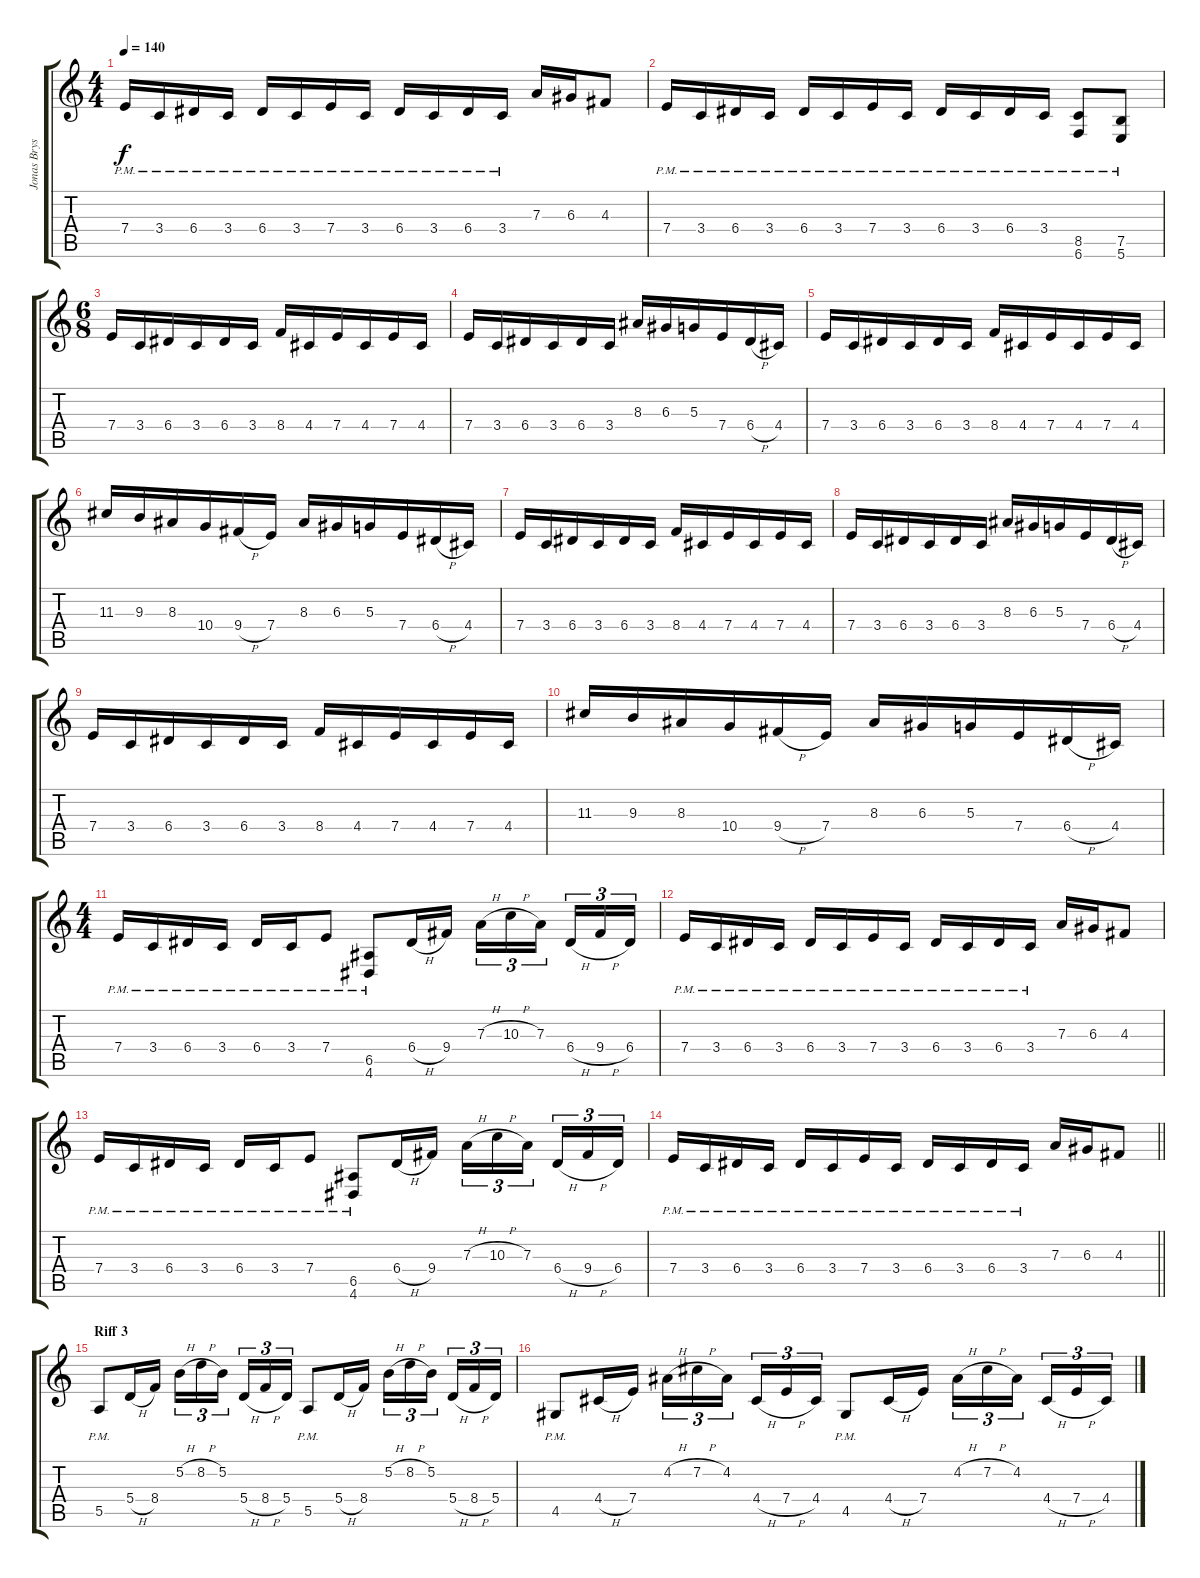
\track ("Jonas Bryssling" "Jonas Brys") {instrument distortionguitar}
\staff {score tabs}
\tuning (B3 Gb3 D3 A2 E2 B1) {hide}
\ts (4 4)
\tempo 140
\clef g2
\ks c
7.4{pm}.16{dy f} 3.4{pm}.16 6.4{pm}.16 3.4{pm}.16 6.4{pm}.16 3.4{pm}.16 7.4{pm}.16 3.4{pm}.16 6.4{pm}.16 3.4{pm}.16 6.4{pm}.16 3.4{pm}.16 7.3.16 6.3.16 4.3.8 |
7.4{pm}.16 3.4{pm}.16 6.4{pm}.16 3.4{pm}.16 6.4{pm}.16 3.4{pm}.16 7.4{pm}.16 3.4{pm}.16 6.4{pm}.16 3.4{pm}.16 6.4{pm}.16 3.4{pm}.16 (8.5{pm} 6.6{pm}).8 (7.5{pm} 5.6{pm}).8 |
\ts (6 8)
7.4.16 3.4.16 6.4.16 3.4.16 6.4.16 3.4.16 8.4.16 4.4.16 7.4.16 4.4.16 7.4.16 4.4.16 |
7.4.16 3.4.16 6.4.16 3.4.16 6.4.16 3.4.16 8.3.16 6.3.16 5.3.16 7.4.16 6.4{h}.16 4.4.16 |
7.4.16 3.4.16 6.4.16 3.4.16 6.4.16 3.4.16 8.4.16 4.4.16 7.4.16 4.4.16 7.4.16 4.4.16 |
11.3.16 9.3.16 8.3.16 10.4.16 9.4{h}.16 7.4.16 8.3.16 6.3.16 5.3.16 7.4.16 6.4{h}.16 4.4.16 |
7.4.16 3.4.16 6.4.16 3.4.16 6.4.16 3.4.16 8.4.16 4.4.16 7.4.16 4.4.16 7.4.16 4.4.16 |
7.4.16 3.4.16 6.4.16 3.4.16 6.4.16 3.4.16 8.3.16 6.3.16 5.3.16 7.4.16 6.4{h}.16 4.4.16 |
7.4.16 3.4.16 6.4.16 3.4.16 6.4.16 3.4.16 8.4.16 4.4.16 7.4.16 4.4.16 7.4.16 4.4.16 |
11.3.16 9.3.16 8.3.16 10.4.16 9.4{h}.16 7.4.16 8.3.16 6.3.16 5.3.16 7.4.16 6.4{h}.16 4.4.16 |
\ts (4 4)
7.4{pm}.16 3.4{pm}.16 6.4{pm}.16 3.4{pm}.16 6.4{pm}.16 3.4{pm}.16 7.4{pm}.8 (6.5{pm} 4.6{pm}).8 6.4{h}.16 9.4.16 7.3{h}.16{tu (3 2)} 10.3{h}.16{tu (3 2)} 7.3.16{tu (3 2)} 6.4{h}.16{tu (3 2)} 9.4{h}.16{tu (3 2)} 6.4.16{tu (3 2)} |
7.4{pm}.16 3.4{pm}.16 6.4{pm}.16 3.4{pm}.16 6.4{pm}.16 3.4{pm}.16 7.4{pm}.16 3.4{pm}.16 6.4{pm}.16 3.4{pm}.16 6.4{pm}.16 3.4{pm}.16 7.3.16 6.3.16 4.3.8 |
7.4{pm}.16 3.4{pm}.16 6.4{pm}.16 3.4{pm}.16 6.4{pm}.16 3.4{pm}.16 7.4{pm}.8 (6.5{pm} 4.6{pm}).8 6.4{h}.16 9.4.16 7.3{h}.16{tu (3 2)} 10.3{h}.16{tu (3 2)} 7.3.16{tu (3 2)} 6.4{h}.16{tu (3 2)} 9.4{h}.16{tu (3 2)} 6.4.16{tu (3 2)} |
\barLineRight lightlight
7.4{pm}.16 3.4{pm}.16 6.4{pm}.16 3.4{pm}.16 6.4{pm}.16 3.4{pm}.16 7.4{pm}.16 3.4{pm}.16 6.4{pm}.16 3.4{pm}.16 6.4{pm}.16 3.4{pm}.16 7.3.16 6.3.16 4.3.8 |
\section ("" "Riff 3")
5.5{pm}.8 5.4{h}.16 8.4.16 5.2{h}.16{tu (3 2)} 8.2{h}.16{tu (3 2)} 5.2.16{tu (3 2)} 5.4{h}.16{tu (3 2)} 8.4{h}.16{tu (3 2)} 5.4.16{tu (3 2)} 5.5{pm}.8 5.4{h}.16 8.4.16 5.2{h}.16{tu (3 2)} 8.2{h}.16{tu (3 2)} 5.2.16{tu (3 2)} 5.4{h}.16{tu (3 2)} 8.4{h}.16{tu (3 2)} 5.4.16{tu (3 2)} |
4.5{pm}.8 4.4{h}.16 7.4.16 4.2{h}.16{tu (3 2)} 7.2{h}.16{tu (3 2)} 4.2.16{tu (3 2)} 4.4{h}.16{tu (3 2)} 7.4{h}.16{tu (3 2)} 4.4.16{tu (3 2)} 4.5{pm}.8 4.4{h}.16 7.4.16 4.2{h}.16{tu (3 2)} 7.2{h}.16{tu (3 2)} 4.2.16{tu (3 2)} 4.4{h}.16{tu (3 2)} 7.4{h}.16{tu (3 2)} 4.4.16{tu (3 2)}
